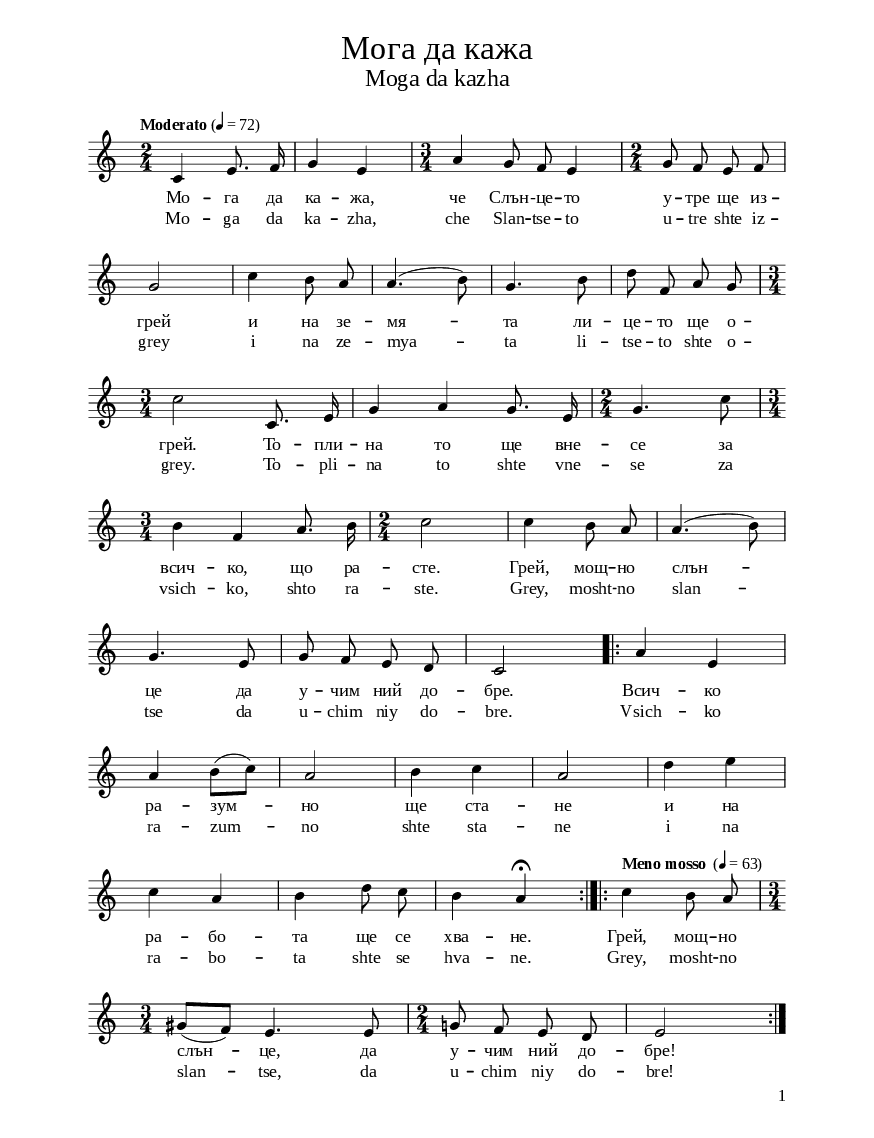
\version "2.24.0"

% include paper part and global functions
\include "include/globals.ily"

\bookpart {
  \label #'ref039
  \tocItem \markup " "
  \include "include/bookpart-paper.ily"
  \score {
    \include "include/score-layout.ily"


    \new Voice \relative c' {
      \clef treble
      \key c \major
      \time 2/4
      \tempoFunc "Moderato" 4 "72"

      \autoBeamOff
      c4 e8. f16 | g4 e | \time 3/4 a4 g8 f8 e4 | \time 2/4 g8 f e f | \break

      g2 | c4 b8 a8 | a4. (b8) | g4. b8 | d8 f, a g | \break


      \time 3/4 c2 c,8. e16 | g4 a g8. e16 | \time 2/4 g4. c8 | \break

      \time 3/4  b4  f4  a8.  b16 | \time 2/4  | c2 | c4  b8  a8 | a4. (  b8 ) \break |

      g4.  e8 |  g8  f8  e8  d8 | c2
      | \bar ".|:" a'4  e4 \break |
      a4  b8 ( [  c8 ) ] | a2 | b4  c4 | a2 | d4  e4 \break |
      c4  a4 | b4  d8  c8 | b4  a4 ^\fermata


      \tempoFunc "Meno mosso " 4 "63"| \bar ":|.|:" c4  b8  a8 \break |

      \time 3/4  | gis8 ( [  f8 ) ]  e4.  e8 | \time 2/4  | g!8  f8  e8  d8 | e2
      \bar ":|."

    }

    \addlyrics {
      Мо -- га да ка -- жа,

      че Слън -- "-це" -- то у -- тре ще из -- грей

      и на зе -- мя -- та ли -- це -- то ще о -- грей.

      То -- пли -- на то ще вне -- се

      за всич -- ко, що ра -- сте.

      Грей, мощ -- но слън -- це

      да у -- чим ний до -- бре.

      Всич -- ко ра  -- зум  -- но ще

      ста  -- не и на ра  -- бо  -- та ще

      се хва  -- не. Грей, мощ  -- но слън

      -- це, да у  -- чим ний до  --
      бре!
    }
    \addlyrics {
      Mo -- ga da ka -- zha,

      che Slan -- tse -- to u -- tre shte iz -- grey

      i na ze -- mya -- ta li -- tse -- to shte o -- grey.

      To -- pli -- na to shte vne -- se

      za vsich -- ko, shto ra -- ste.

      Grey, mosht -- no slan -- tse

      da u -- chim niy do -- bre.

      Vsich -- ko ra  -- zum  -- no shte

      sta  -- ne i na ra  -- bo  -- ta shte

      se hva  -- ne. Grey, mosht  -- no slan

      -- tse, da u  -- chim niy do  --
      bre!
    }

    \header {
      title = \titleFunc "Мога да кажа" "Moga da kazha"
    }

    \midi{}

  } % score

  %\markup \dc-one "D.C. al Fine"
  %

  % include foreign translation(s) of the song

  %\pageBreak
  \version "2.22.0"

\markup \fill-line { \fontsize #6 "Ich kann sagen" }
\markup \null
\markup \null
\markup \fontsize #+2.5 {
    \hspace #12
    \override #'(baseline-skip . 2)

        \column {
     \line { " " }
      \line { " " Ich kann sagen, }

 \line { " " dass die Sonne morgen aufgehen }

 \line { " " und das Antlitz der Erde erleuchten wird.}

 \line { " " Sie wird in alles, was wächst, Wärme hineinbringen.}

 \line { " " Scheine, mächtige Sonne, damit wir gut lernen!}

 \line { " " Alle Vernünftbegabten werden sich erheben}

 \line { " " und sich an die Arbeit machen. }

 \line { " " Scheine, mächtige Sonne, damit wir gut lernen!}

 \line { " " Alles vernünftige wird sich erheben}

 \line { " " und wird sich an die Arbeit machen.}

 \line { " " Scheine, mächtige Sonne, damit wir gut lernen! }


    }


}


} % bookpart
